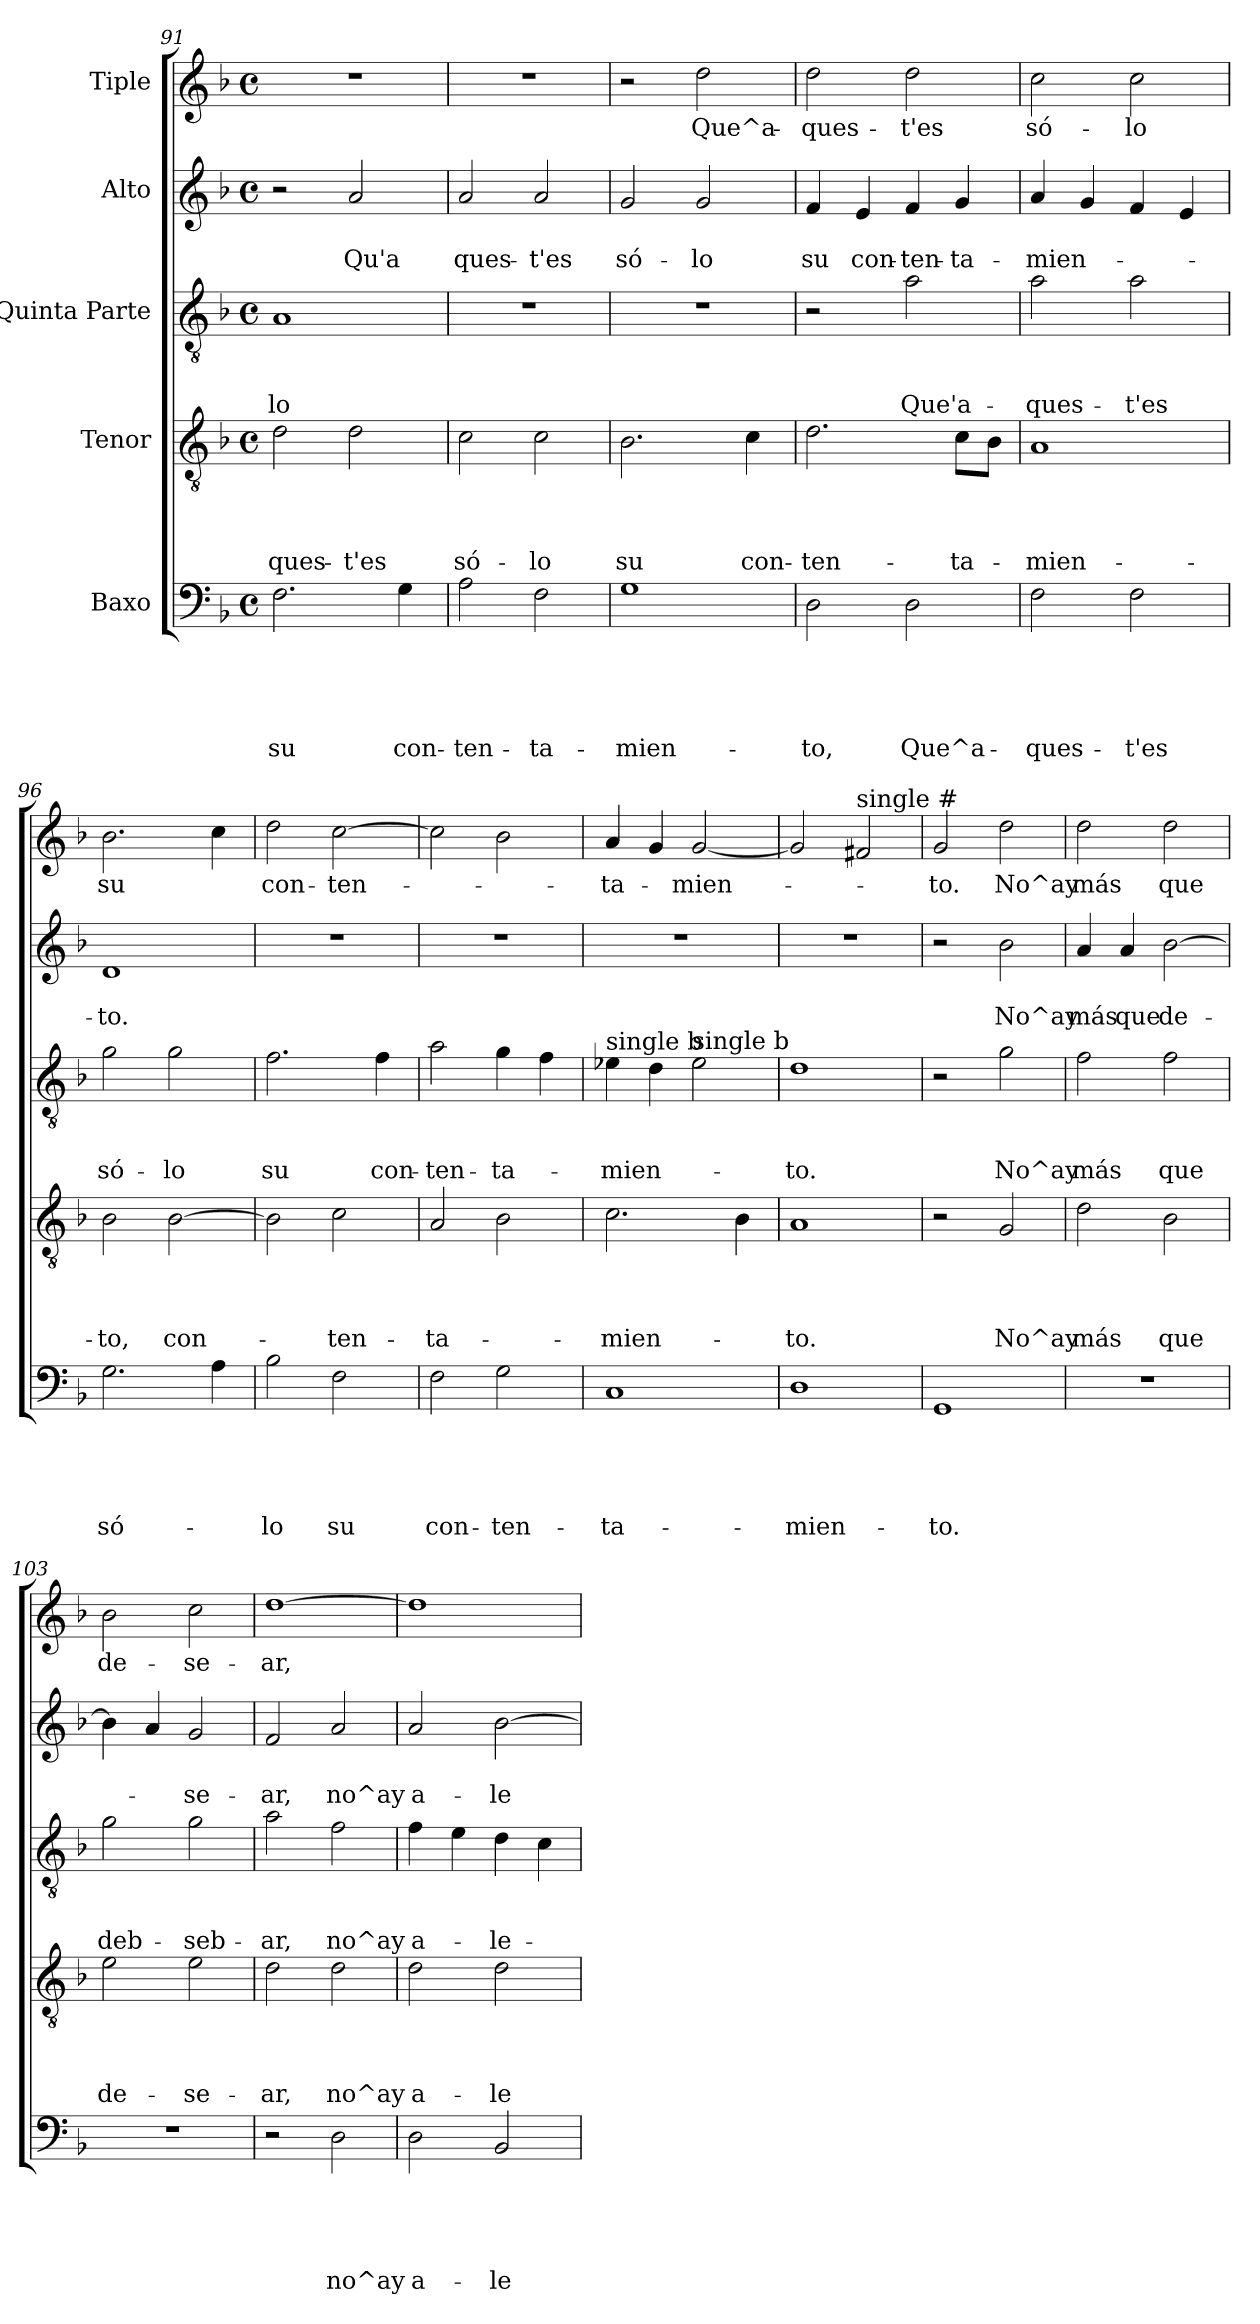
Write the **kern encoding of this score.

**kern	**text	**text	**text	**text	**text	**kern	**text	**text	**text	**text	**kern	**text	**text	**text	**kern	**text	**text	**kern	**text
*part5	*part5	*part5	*part5	*part5	*part5	*part4	*part4	*part4	*part4	*part4	*part3	*part3	*part3	*part3	*part2	*part2	*part2	*part1	*part1
*staff5	*staff5	*staff5	*staff5	*staff5	*staff5	*staff4	*staff4	*staff4	*staff4	*staff4	*staff3	*staff3	*staff3	*staff3	*staff2	*staff2	*staff2	*staff1	*staff1
*I"Baxo	*	*	*	*	*	*I"Tenor	*	*	*	*	*I"Quinta Parte	*	*	*	*I"Alto	*	*	*I"Tiple	*
*clefF4	*	*	*	*	*	*clefGv2	*	*	*	*	*clefGv2	*	*	*	*clefG2	*	*	*clefG2	*
*k[b-]	*	*	*	*	*	*k[b-]	*	*	*	*	*k[b-]	*	*	*	*k[b-]	*	*	*k[b-]	*
*F:	*	*	*	*	*	*F:	*	*	*	*	*F:	*	*	*	*F:	*	*	*F:	*
*M4/4	*	*	*	*	*	*M4/4	*	*	*	*	*M4/4	*	*	*	*M4/4	*	*	*M4/4	*
*met(c)	*	*	*	*	*	*met(c)	*	*	*	*	*met(c)	*	*	*	*met(c)	*	*	*met(c)	*
=91	=91	=91	=91	=91	=91	=91	=91	=91	=91	=91	=91	=91	=91	=91	=91	=91	=91	=91	=91
!	!	!	!	!	!LO:LY:b	!	!	!	!	!LO:LY:b	!	!	!	!LO:LY:b	!	!	!	!	!
2.F\	.	.	.	.	su	2d\	.	.	.	-ques-	1A	.	.	-lo	2r	.	.	1r	.
!	!	!	!	!	!	!	!	!	!	!LO:LY:b	!	!	!	!	!	!	!LO:LY:b	!	!
.	.	.	.	.	.	2d\	.	.	.	-t'es	.	.	.	.	2a/	.	Qu'a	.	.
!	!	!	!	!	!LO:LY:b	!	!	!	!	!	!	!	!	!	!	!	!	!	!
4G\	.	.	.	.	con-	.	.	.	.	.	.	.	.	.	.	.	.	.	.
=92	=92	=92	=92	=92	=92	=92	=92	=92	=92	=92	=92	=92	=92	=92	=92	=92	=92	=92	=92
!	!	!	!	!	!LO:LY:b	!	!	!	!	!LO:LY:b	!	!	!	!	!	!	!LO:LY:b	!	!
2A\	.	.	.	.	-ten-	2c\	.	.	.	só-	1r	.	.	.	2a/	.	ques-	1r	.
!	!	!	!	!	!LO:LY:b	!	!	!	!	!LO:LY:b	!	!	!	!	!	!	!LO:LY:b	!	!
2F\	.	.	.	.	-ta-	2c\	.	.	.	-lo	.	.	.	.	2a/	.	-t'es	.	.
=93	=93	=93	=93	=93	=93	=93	=93	=93	=93	=93	=93	=93	=93	=93	=93	=93	=93	=93	=93
!	!	!	!	!	!LO:LY:b	!	!	!	!	!LO:LY:b	!	!	!	!	!	!	!LO:LY:b	!	!
1G	.	.	.	.	-mien-	2.B-\	.	.	.	su	1r	.	.	.	2g/	.	só-	2r	.
!	!	!	!	!	!	!	!	!	!	!	!	!	!	!	!	!	!LO:LY:b	!	!LO:LY:b
.	.	.	.	.	.	.	.	.	.	.	.	.	.	.	2g/	.	-lo	2dd\	Que^a-
!	!	!	!	!	!	!	!	!	!	!LO:LY:b	!	!	!	!	!	!	!	!	!
.	.	.	.	.	.	4c\	.	.	.	con-	.	.	.	.	.	.	.	.	.
=94	=94	=94	=94	=94	=94	=94	=94	=94	=94	=94	=94	=94	=94	=94	=94	=94	=94	=94	=94
!	!	!	!	!	!LO:LY:b	!	!	!	!	!LO:LY:b	!	!	!	!	!	!	!LO:LY:b	!	!LO:LY:b
2D\	.	.	.	.	-to,	2.d\	.	.	.	-ten-	2r	.	.	.	4f/	.	su	2dd\	-ques-
!	!	!	!	!	!	!	!	!	!	!	!	!	!	!	!	!	!LO:LY:b	!	!
.	.	.	.	.	.	.	.	.	.	.	.	.	.	.	4e/	.	con-	.	.
!	!	!	!	!	!LO:LY:b	!	!	!	!	!	!	!	!	!LO:LY:b	!	!	!LO:LY:b	!	!LO:LY:b
2D\	.	.	.	.	Que^a-	.	.	.	.	.	2a\	.	.	Que'a-	4f/	.	-ten-	2dd\	-t'es
!	!	!	!	!	!	!	!	!	!	!LO:LY:b	!	!	!	!	!	!	!LO:LY:b	!	!
.	.	.	.	.	.	8c\L	.	.	.	-ta-	.	.	.	.	4g/	.	-ta-	.	.
.	.	.	.	.	.	8B-\J	.	.	.	.	.	.	.	.	.	.	.	.	.
=95	=95	=95	=95	=95	=95	=95	=95	=95	=95	=95	=95	=95	=95	=95	=95	=95	=95	=95	=95
!	!	!	!	!	!LO:LY:b	!	!	!	!	!LO:LY:b	!	!	!	!LO:LY:b	!	!	!LO:LY:b	!	!LO:LY:b
2F\	.	.	.	.	-ques-	1A	.	.	.	-mien-	2a\	.	.	-ques-	4a/	.	-mien-	2cc\	só-
.	.	.	.	.	.	.	.	.	.	.	.	.	.	.	4g/	.	.	.	.
!	!	!	!	!	!LO:LY:b	!	!	!	!	!	!	!	!	!LO:LY:b	!	!	!	!	!LO:LY:b
2F\	.	.	.	.	-t'es	.	.	.	.	.	2a\	.	.	-t'es	4f/	.	.	2cc\	-lo
.	.	.	.	.	.	.	.	.	.	.	.	.	.	.	4e/	.	.	.	.
!!LO:PB:g=z
=96	=96	=96	=96	=96	=96	=96	=96	=96	=96	=96	=96	=96	=96	=96	=96	=96	=96	=96	=96
!	!	!	!	!	!LO:LY:b	!	!	!	!	!LO:LY:b	!	!	!	!LO:LY:b	!	!	!LO:LY:b	!	!LO:LY:b
2.G\	.	.	.	.	só-	2B-\	.	.	.	-to,	2g\	.	.	só-	1d	.	-to.	2.b-\	su
!	!	!	!	!	!	!	!	!	!	!LO:LY:b	!	!	!	!LO:LY:b	!	!	!	!	!
.	.	.	.	.	.	[>2B-\	.	.	.	con-	2g\	.	.	-lo	.	.	.	.	.
4A\	.	.	.	.	.	.	.	.	.	.	.	.	.	.	.	.	.	4cc\	.
=97	=97	=97	=97	=97	=97	=97	=97	=97	=97	=97	=97	=97	=97	=97	=97	=97	=97	=97	=97
!	!	!	!	!	!LO:LY:b	!	!	!	!	!	!	!	!	!LO:LY:b	!	!	!	!	!LO:LY:b
2B-\	.	.	.	.	-lo	2B-\]	.	.	.	.	2.f\	.	.	su	1r	.	.	2dd\	con-
!	!	!	!	!	!LO:LY:b	!	!	!	!	!LO:LY:b	!	!	!	!	!	!	!	!	!LO:LY:b
2F\	.	.	.	.	su	2c\	.	.	.	-ten-	.	.	.	.	.	.	.	[>2cc\	-ten-
!	!	!	!	!	!	!	!	!	!	!	!	!	!	!LO:LY:b	!	!	!	!	!
.	.	.	.	.	.	.	.	.	.	.	4f\	.	.	con-	.	.	.	.	.
=98	=98	=98	=98	=98	=98	=98	=98	=98	=98	=98	=98	=98	=98	=98	=98	=98	=98	=98	=98
!	!	!	!	!	!LO:LY:b	!	!	!	!	!LO:LY:b	!	!	!	!LO:LY:b	!	!	!	!	!
2F\	.	.	.	.	con-	2A/	.	.	.	-ta-	2a\	.	.	-ten-	1r	.	.	2cc\]	.
!	!	!	!	!	!LO:LY:b	!	!	!	!	!	!	!	!	!LO:LY:b	!	!	!	!	!
2G\	.	.	.	.	-ten-	2B-\	.	.	.	.	4g\	.	.	-ta-	.	.	.	2b-\	.
.	.	.	.	.	.	.	.	.	.	.	4f\	.	.	.	.	.	.	.	.
=99	=99	=99	=99	=99	=99	=99	=99	=99	=99	=99	=99	=99	=99	=99	=99	=99	=99	=99	=99
!	!	!	!	!	!	!	!	!	!	!	!LO:TX:a:t=single b	!	!	!	!	!	!	!	!
!	!	!	!	!	!LO:LY:b	!	!	!	!	!LO:LY:b	!	!	!	!LO:LY:b	!	!	!	!	!LO:LY:b
1C	.	.	.	.	-ta-	2.c\	.	.	.	-mien-	4e-\	.	.	-mien-	1r	.	.	4a/	-ta-
.	.	.	.	.	.	.	.	.	.	.	4d\	.	.	.	.	.	.	4g/	.
!	!	!	!	!	!	!	!	!	!	!	!LO:TX:a:t=single b	!	!	!	!	!	!	!	!
!	!	!	!	!	!	!	!	!	!	!	!	!	!	!	!	!	!	!	!LO:LY:b
.	.	.	.	.	.	.	.	.	.	.	2e-\	.	.	.	.	.	.	[<2g/	-mien-
.	.	.	.	.	.	4B-\	.	.	.	.	.	.	.	.	.	.	.	.	.
=100	=100	=100	=100	=100	=100	=100	=100	=100	=100	=100	=100	=100	=100	=100	=100	=100	=100	=100	=100
!	!	!	!	!	!LO:LY:b	!	!	!	!	!LO:LY:b	!	!	!	!LO:LY:b	!	!	!	!	!
1D	.	.	.	.	-mien-	1A	.	.	.	-to.	1d	.	.	-to.	1r	.	.	2g/]	.
!	!	!	!	!	!	!	!	!	!	!	!	!	!	!	!	!	!	!LO:TX:a:t=single #	!
.	.	.	.	.	.	.	.	.	.	.	.	.	.	.	.	.	.	2f#/	.
=101	=101	=101	=101	=101	=101	=101	=101	=101	=101	=101	=101	=101	=101	=101	=101	=101	=101	=101	=101
!	!	!	!	!	!LO:LY:b	!	!	!	!	!	!	!	!	!	!	!	!	!	!LO:LY:b
1GG	.	.	.	.	-to.	2r	.	.	.	.	2r	.	.	.	2r	.	.	2g/	-to.
!	!	!	!	!	!	!	!	!	!	!LO:LY:b	!	!	!	!LO:LY:b	!	!	!LO:LY:b	!	!LO:LY:b
.	.	.	.	.	.	2G/	.	.	.	No^ay	2g\	.	.	No^ay	2b-\	.	No^ay	2dd\	No^ay
=102	=102	=102	=102	=102	=102	=102	=102	=102	=102	=102	=102	=102	=102	=102	=102	=102	=102	=102	=102
!	!	!	!	!	!	!	!	!	!	!LO:LY:b	!	!	!	!LO:LY:b	!	!	!LO:LY:b	!	!LO:LY:b
1r	.	.	.	.	.	2d\	.	.	.	más	2f\	.	.	más	4a/	.	más	2dd\	más
!	!	!	!	!	!	!	!	!	!	!	!	!	!	!	!	!	!LO:LY:b	!	!
.	.	.	.	.	.	.	.	.	.	.	.	.	.	.	4a/	.	que	.	.
!	!	!	!	!	!	!	!	!	!	!LO:LY:b	!	!	!	!LO:LY:b	!	!	!LO:LY:b	!	!LO:LY:b
.	.	.	.	.	.	2B-\	.	.	.	que	2f\	.	.	que	[>2b-\	.	de-	2dd\	que
=103	=103	=103	=103	=103	=103	=103	=103	=103	=103	=103	=103	=103	=103	=103	=103	=103	=103	=103	=103
!	!	!	!	!	!	!	!	!	!	!LO:LY:b	!	!	!	!LO:LY:b	!	!	!	!	!LO:LY:b
1r	.	.	.	.	.	2e\	.	.	.	de-	2g\	.	.	deb-	4b-\]	.	.	2b-\	de-
.	.	.	.	.	.	.	.	.	.	.	.	.	.	.	4a/	.	.	.	.
!	!	!	!	!	!	!	!	!	!	!LO:LY:b	!	!	!	!LO:LY:b	!	!	!LO:LY:b	!	!LO:LY:b
.	.	.	.	.	.	2e\	.	.	.	-se-	2g\	.	.	-seb-	2g/	.	-se-	2cc\	-se-
!!LO:LB:g=z
=104	=104	=104	=104	=104	=104	=104	=104	=104	=104	=104	=104	=104	=104	=104	=104	=104	=104	=104	=104
!	!	!	!	!	!	!	!	!	!	!LO:LY:b	!	!	!	!LO:LY:b	!	!	!LO:LY:b	!	!LO:LY:b
2r	.	.	.	.	.	2d\	.	.	.	-ar,	2a\	.	.	-ar,	2f/	.	-ar,	[>1dd	-ar,
!	!	!	!	!	!LO:LY:b	!	!	!	!	!LO:LY:b	!	!	!	!LO:LY:b	!	!	!LO:LY:b	!	!
2D\	.	.	.	.	no^ay	2d\	.	.	.	no^ay	2f\	.	.	no^ay	2a/	.	no^ay	.	.
=105	=105	=105	=105	=105	=105	=105	=105	=105	=105	=105	=105	=105	=105	=105	=105	=105	=105	=105	=105
!	!	!	!	!	!LO:LY:b	!	!	!	!	!LO:LY:b	!	!	!	!LO:LY:b	!	!	!LO:LY:b	!	!
2D\	.	.	.	.	a-	2d\	.	.	.	a-	4f\	.	.	a-	2a/	.	a-	1dd]	.
.	.	.	.	.	.	.	.	.	.	.	4e\	.	.	.	.	.	.	.	.
!	!	!	!	!	!LO:LY:b	!	!	!	!	!LO:LY:b	!	!	!	!LO:LY:b	!	!	!LO:LY:b	!	!
2BB-/	.	.	.	.	-le-	2d\	.	.	.	-le-	4d\	.	.	-le-	[>2b-\	.	-le-	.	.
.	.	.	.	.	.	.	.	.	.	.	4c\	.	.	.	.	.	.	.	.
=	=	=	=	=	=	=	=	=	=	=	=	=	=	=	=	=	=	=	=
*-	*-	*-	*-	*-	*-	*-	*-	*-	*-	*-	*-	*-	*-	*-	*-	*-	*-	*-	*-
